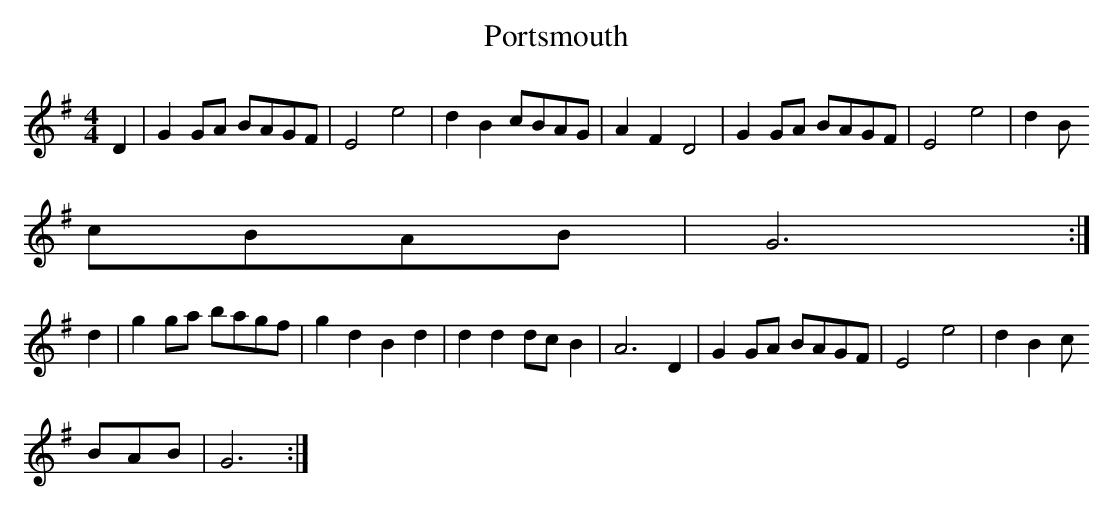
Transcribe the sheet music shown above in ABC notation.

X:1
T:Portsmouth
M:4/4
L:1/8
K:G
D2 | G2GA BAGF | E4  e4 | d2B2 cBAG |A2F2  D4 | G2GA  BAGF | E4 e4 | d2B
2  cBAB |G6 :|
d2 | g2ga bagf| g2d2 B2d2|d2d2 dcB2|A6 D2 | G2 GA BAGF | E4  e4 | d2B2 c
BAB | G6 :|
